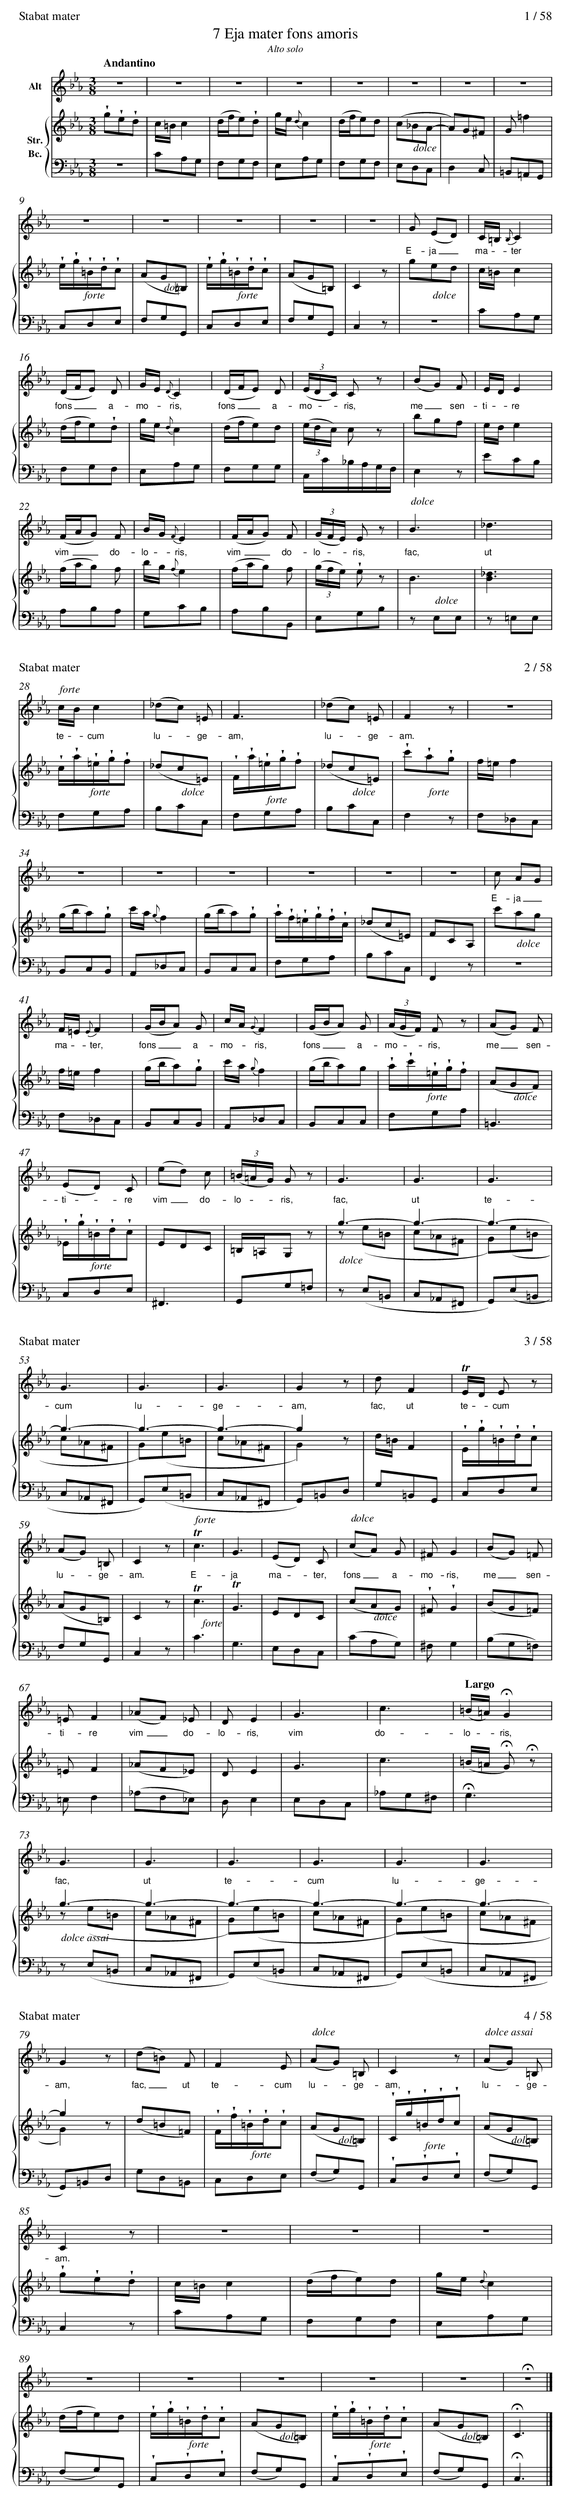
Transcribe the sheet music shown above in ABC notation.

X:1
T:7 Eja mater fons amoris
T:Alto solo
M:3/8
L:1/8
%%staves a | {1 2 3}
Q:"Andantino"
K:Cm
V:a name=Alt dyn=up
z3|z3|z3|z3|z3|z3|z3|
V:1 name="Str.\nBc."
wgwewd|c/=B/c2|(d/f/e)wd|g/e/{d}c2|(d/f/e)d|(c_BA-|A)G^F|
V:2
x3|x3|x3|x3|x3|!dolce!x3|x3|
V:3
z3|CA,G,|F,G,F,|E,A,G,|F,G,F,|E,D,C,|D,2C,|
V:a		% M8
z3|z3|z3|z3|z3|z3|G (ED)|
w:E-ja_
V:1
G=f2|we/wg/w=B/wd/wc|(AG=B,)|we/wg/w=B/wd/wc|(AG=B,)|C2z|ged|
V:2
x3|!forte!x3|!dolce!x3|!forte!x3|x3|x3|!dolce!x3|
V:3
=B,,=A,,G,,|C,D,E,|F,G,G,,|C,D,E,|F,G,G,,|C,2z|z3|
V:a		% M15
C/=B,/{B,}C2|(D/F/E) D|G/E/{D}C2|(D/F/E) D|(3(E/D/C/) Cz|(BG) F|
w:ma -ter fons__ a-mo -ris, fons__ a-mo --ris, me_ sen-
V:1
c/=B/c2|(d/f/e)wd|g/e/{d}c2|(d/f/e)d|(3(e/d/c/) cz|bgf|
V:2
x3|x3|x3|x3|x3|x3|
V:3
CA,G,|F,G,F,|E,A,G,|F,G,G,|C,/C/_B,/A,/G,/F,/|E,2z|
V:a		% M21
E/D/E2|(F/A/G) F|B/G/{F}E2|(F/A/G) F|(3(G/F/E/) Ez|!dolce!B3|_d3|
w:ti -re vim__ do-lo -ris, vim__ do-lo --ris, fac, ut
V:1
e/d/e2|(f/a/g) f|b/g/{f}e2|(f/a/g) f|(3(g/f/e/) wez|B3|[B_d]3|
V:2
x3|x3|x3|x3|x3|!dolce!x3|x3|
V:3
ECB,|A,B,A,|G,CB,|A,B,B,,|E,G,B,|zE,E,|z=E,E,|
V:a		% M28
!forte!c/B/c2|(_dc) =E|F3|(_dc) =E|F2z|z3|
w:te -cum lu -ge-am, lu -ge-am.
V:1
wc/wa/w=e/wg/wf|(_dc=E)|wF/wa/w=e/wg/wf|(_dc=E)|wc'wawg|f/=e/f2|
V:2
!forte!x3|!dolce!x3|!forte!x3|!dolce!x3|!forte!x3|x3|
V:3
F,G,A,|B,CC,|F,G,A,|B,CC,|F,2z|F,_D,C,|
V:a		% M34
z3|z3|z3|z3|z3|z3|
V:1
(g/b/a)wg|c'/a/{g}f2|(g/b/a)wg|wa/wf/w=e/wg/wf/wc/|(_dc=E)|FCA,|
V:2
x3|x3|x3|x3|x3|x3|
V:3
B,,C,B,,|A,,_D,C,|B,,C,C,|F,G,A,|B,CC,|F,,2z|
V:a		% M40
c AG|F/=E/{E}F2|(G/B/A) G|c/A/{G}F2|(G/B/A) G|(3(A/G/F/) Fz|
w:E-ja_ ma -ter, fons__ a-mo -ris, fons__ a-mo --ris,
V:1
c'ag|f/=e/f2|(g/b/a)wg|c'/a/{g}f2|(g/b/a)g|wa/wc'/w=e/wg/wf|
V:2
!dolce!x3|x3|x3|x3|x3|!forte!x3|
V:3
z3|F,_D,C,|B,,C,B,,|A,,_D,C,|B,,C,C,|F,G,A,|
V:a		% M46
(AG) F|(ED) C|(ed) c|(3(=B/=A/G/) Gz|G3|G3|G3|
w:me_ sen-ti -re vim_ do-lo --ris, fac, ut te-
V:1
(AGF)|w_E/wg/w=B/wd/wc|EDC|=B,/=A,/G,z|g3-|g3-|g3-|
V:2
!dolce!x3|!forte!x3|x3|x3|!dolce!z(e=B|c_A^F|G)(e=B|
V:3
=B,,3|C,D,E,|^F,,3|G,,G,=F,|z(E,=B,,|C,_A,,^F,,|G,,)(E,=B,,|
V:a		% M53
G3|G3|G3|G2z|dF2|TE/D/ Ez|(AG) =B,|C2z|
w:cum lu-ge-am, fac, ut te -cum lu -ge-am.
V:1
g3-|g3-|g3-|g2z|d/=B/F2|wE/wg/w=B/wd/wc|(AG=B,)|C2z|
V:2
c_A^F|G)(e=B|c_A^F|G2)z|x3|x3|x3|x3|
V:3
C,_A,,^F,,|G,,)(E,=B,,|C,_A,,^F,,|G,,)=B,,D,|G,=B,,G,,|C,D,E,|F,G,G,,|C,2z|
V:a		% M61
!forte!Tc3|G3|(ED) C|(!dolce!cA) G|^FG2|(BG) =F|=EF2|
w:E-ja ma -ter, fons_ a-mo-ris, me_ sen-ti-re
V:1
Tc3|TG3|EDC|(cAG)|w^FwG2|(BG=F)|=EF2|
V:2
!forte!x3|x3|x3|!dolce!x3|x3|x3|x3|
V:3
C3|G,3|E,D,C,|(CA,G,)|^F,G,2|(B,G,=F,)|=E,F,2|
V:a		% M68
(_AF) _E|DE2|G3|c3|[Q:"Largo"](=B/=A/)HG2|G3|G3|
w:vim_ do-lo-ris, vim do-lo -ris, fac, ut
V:1
(_AF_E)|DE2|G3|c3|[Q:"Largo"](=B/=A/ HG)Hz|g3-|g3-|
V:2
x3|x3|x3|x3|x3|!dolcea!z(e=B|c_A^F|
V:3
(_A,F,_E,)|D,E,2|E,D,C,|_A,G,^F,|HG,3|z(E,=B,,|C,_A,,^F,,|
V:a		% M75
G3|G3|G3|G3|G2z|(d=B) F|F2E|
w:te-cum lu-ge-am, fac,_ ut te-cum
V:1
g3-|g3-|g3-|g3-|g2z|(d=B=F)|wF/wf/w=B/wd/wc|
V:2
G)(e=B|c_A^F|G)(e=B|c_A^F|G2)z|x3|!forte!x3|
V:3
G,,)(E,=B,,|C,_A,,^F,,|G,,)(E,=B,,|C,_A,,^F,,|G,,)=B,,D,|G,D,=B,,|C,D,E,|
V:a		% M82
(!dolce!AG) =B,|C2z|(!dolcea!AG) =B,|C2z|z3|z3|z3|
w:lu -ge-am, lu -ge-am.
V:1
(AG=B,)|wC/wg/w=B/wd/wc|(AG=B,)|wgwewd|c/=B/c2|(d/f/e)d|g/e/{d}c2|
V:2
!dolce!x3|!forte!x3|!dolce!x3|x3|x3|x3|x3|
V:3
(F,G,)G,,|wC,wD,wE,|(F,G,)G,,|C,2z|CA,G,|F,G,F,|E,A,G,|
V:a		% M89
z3|z3|z3|z3|z3|Hz3|]
V:1
(d/f/e)d|we/wg/w=B/wd/wc|(AG=B,)|we/wg/w=B/wd/wc|(AG=B,)|HC3|]
V:2
x3|!forte!x3|!dolce!x3|!forte!x3|!dolce!x3|x3|]
V:3
(F,G,)G,,|wC,wD,wE,|(F,G,)G,,|wC,wD,wE,|(F,G,)G,,|HC,3|]
